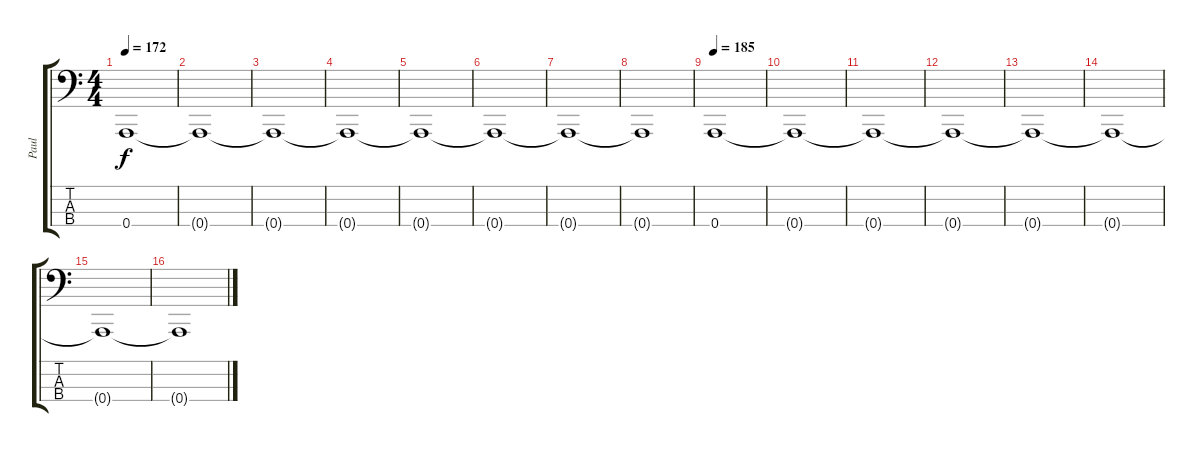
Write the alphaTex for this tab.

\track ("Paul" "Paul") {instrument electricbasspick}
\staff {score tabs}
\tuning (D2 A1 E1 A0) {hide}
\ts (4 4)
\tempo 172
\clef f4
\ks c
0.4.1{dy f} |
0.4{t}.1 |
0.4{t}.1 |
0.4{t}.1 |
0.4{t}.1 |
0.4{t}.1 |
0.4{t}.1 |
0.4{t}.1 |
\tempo 185
0.4.1 |
0.4{t}.1 |
0.4{t}.1 |
0.4{t}.1 |
0.4{t}.1 |
0.4{t}.1 |
0.4{t}.1 |
0.4{t}.1
